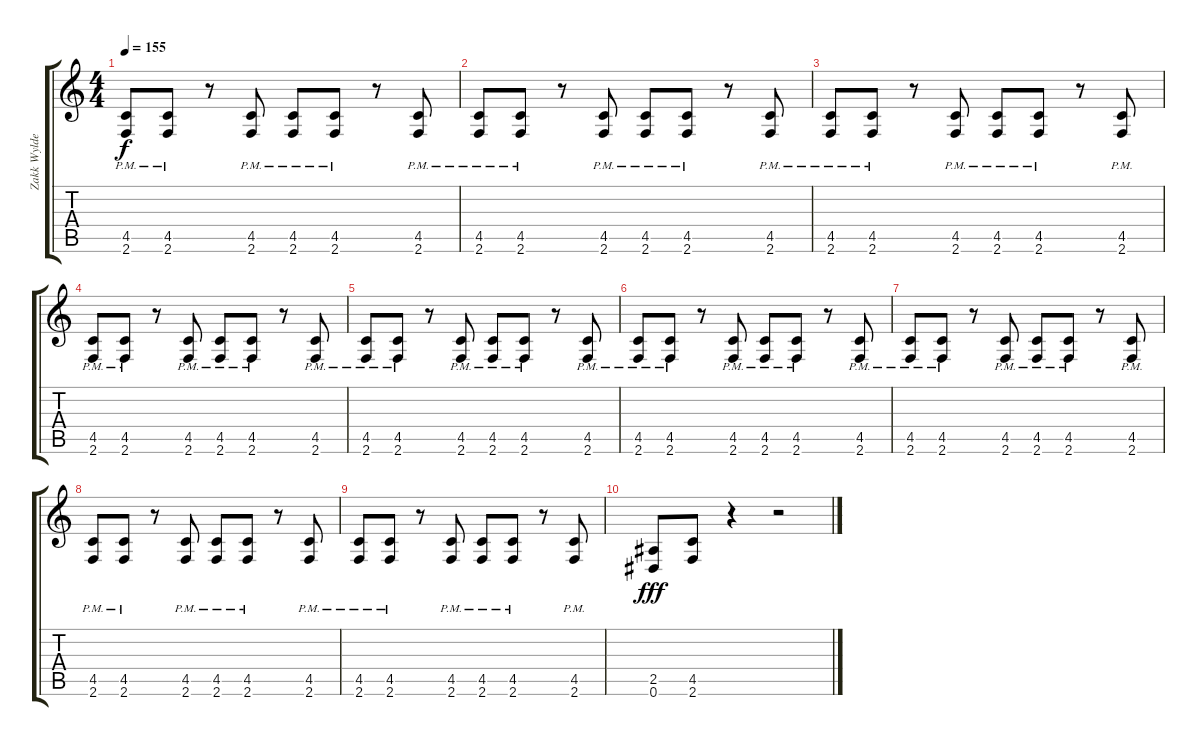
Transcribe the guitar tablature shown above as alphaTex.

\track ("Zakk Wylde - Rhytm Guitar I" "Zakk Wylde") {instrument distortionguitar}
\staff {score tabs}
\tuning (Eb4 Bb3 Gb3 Db3 Ab2 Eb2) {hide}
\ts (4 4)
\tempo 155
\clef g2
\ks c
(4.5{pm} 2.6{pm}).8{dy f} (4.5{pm} 2.6{pm}).8 r.8 (4.5{pm} 2.6{pm}).8 (4.5{pm} 2.6{pm}).8 (4.5{pm} 2.6{pm}).8 r.8 (4.5{pm} 2.6{pm}).8 |
(4.5{pm} 2.6{pm}).8 (4.5{pm} 2.6{pm}).8 r.8 (4.5{pm} 2.6{pm}).8 (4.5{pm} 2.6{pm}).8 (4.5{pm} 2.6{pm}).8 r.8 (4.5{pm} 2.6{pm}).8 |
(4.5{pm} 2.6{pm}).8 (4.5{pm} 2.6{pm}).8 r.8 (4.5{pm} 2.6{pm}).8 (4.5{pm} 2.6{pm}).8 (4.5{pm} 2.6{pm}).8 r.8 (4.5{pm} 2.6{pm}).8 |
(4.5{pm} 2.6{pm}).8 (4.5{pm} 2.6{pm}).8 r.8 (4.5{pm} 2.6{pm}).8 (4.5{pm} 2.6{pm}).8 (4.5{pm} 2.6{pm}).8 r.8 (4.5{pm} 2.6{pm}).8 |
(4.5{pm} 2.6{pm}).8 (4.5{pm} 2.6{pm}).8 r.8 (4.5{pm} 2.6{pm}).8 (4.5{pm} 2.6{pm}).8 (4.5{pm} 2.6{pm}).8 r.8 (4.5{pm} 2.6{pm}).8 |
(4.5{pm} 2.6{pm}).8 (4.5{pm} 2.6{pm}).8 r.8 (4.5{pm} 2.6{pm}).8 (4.5{pm} 2.6{pm}).8 (4.5{pm} 2.6{pm}).8 r.8 (4.5{pm} 2.6{pm}).8 |
(4.5{pm} 2.6{pm}).8 (4.5{pm} 2.6{pm}).8 r.8 (4.5{pm} 2.6{pm}).8 (4.5{pm} 2.6{pm}).8 (4.5{pm} 2.6{pm}).8 r.8 (4.5{pm} 2.6{pm}).8 |
(4.5{pm} 2.6{pm}).8 (4.5{pm} 2.6{pm}).8 r.8 (4.5{pm} 2.6{pm}).8 (4.5{pm} 2.6{pm}).8 (4.5{pm} 2.6{pm}).8 r.8 (4.5{pm} 2.6{pm}).8 |
(4.5{pm} 2.6{pm}).8 (4.5{pm} 2.6{pm}).8 r.8 (4.5{pm} 2.6{pm}).8 (4.5{pm} 2.6{pm}).8 (4.5{pm} 2.6{pm}).8 r.8 (4.5{pm} 2.6{pm}).8 |
(2.5 0.6).8{dy fff} (4.5 2.6).8 r.4 r.2
